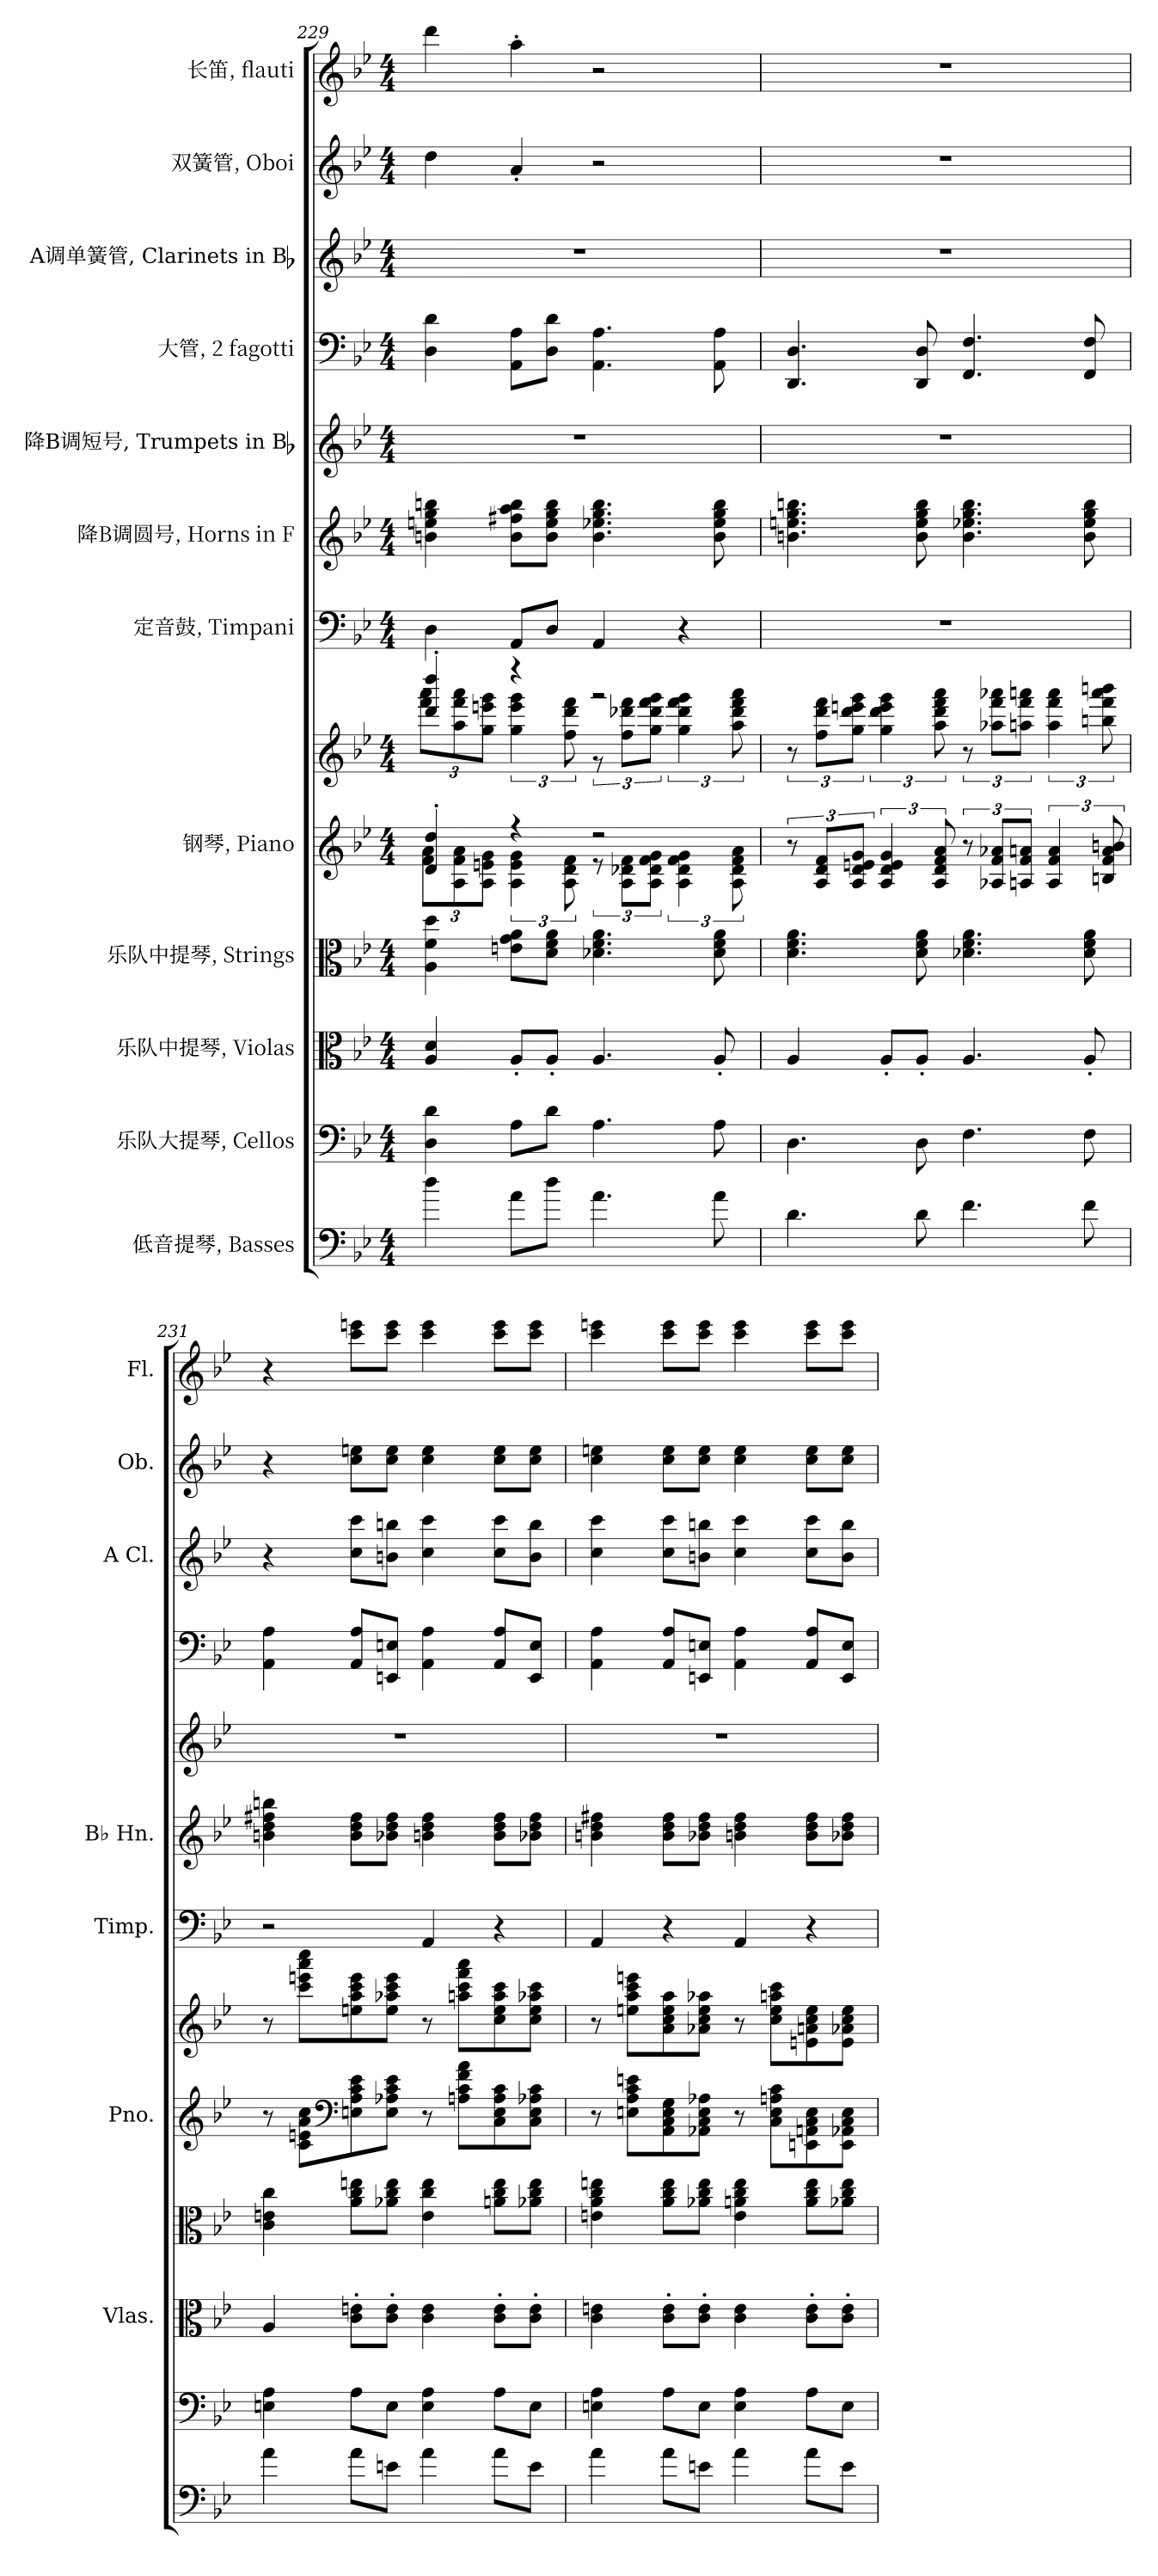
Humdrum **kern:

**kern	**kern	**kern	**kern	**kern	**kern	**kern	**kern	**kern	**kern	**kern	**kern	**kern
*part12	*part11	*part10	*part9	*part8	*part8	*part7	*part6	*part5	*part4	*part3	*part2	*part1
*staff13	*staff12	*staff11	*staff10	*staff9	*staff8	*staff7	*staff6	*staff5	*staff4	*staff3	*staff2	*staff1
*I"低音提琴, Basses	*I"乐队大提琴, Cellos	*I"乐队中提琴, Violas	*I"乐队中提琴, Strings	*I"钢琴, Piano	*	*I"定音鼓, Timpani	*I"降B调圆号, Horns in F	*I"降B调短号, Trumpets in Bb	*I"大管, 2 fagotti	*I"A调单簧管, Clarinets in Bb	*I"双簧管, Oboi	*I"长笛, flauti
*	*	*I'Vlas.	*	*I'Pno.	*	*I'Timp.	*I'B♭ Hn.	*	*	*I'A Cl.	*I'Ob.	*I'Fl.
*clefF4	*clefF4	*clefC3	*clefC3	*clefG2	*clefG2	*clefF4	*clefG2	*clefG2	*clefF4	*clefG2	*clefG2	*clefG2
*ITrd7c12	*	*	*	*	*	*	*ITrd1c2	*ITrd1c2	*	*ITrd2c3	*	*
*k[b-e-]	*k[b-e-]	*k[b-e-]	*k[b-e-]	*k[b-e-]	*k[b-e-]	*k[b-e-]	*k[b-e-a-d-]	*k[b-e-a-d-]	*k[b-e-]	*k[f#]	*k[b-e-]	*k[b-e-]
*M4/4	*M4/4	*M4/4	*M4/4	*M4/4	*M4/4	*M4/4	*M4/4	*M4/4	*M4/4	*M4/4	*M4/4	*M4/4
=229	=229	=229	=229	=229	=229	=229	=229	=229	=229	=229	=229	=229
*	*	*	*	*^	*^	*	*	*	*	*	*	*
*	*	*	*	*	*Xbrackettup	*	*Xbrackettup	*	*	*	*	*	*	*
4d\	4D\ 4d\	4A/ 4d/	4A\ 4f\ 4dd\	4d/' 4dd/'	12f\ 12a\L	4ddd/' 4dddd/'	12fff\ 12aaa\L	4D\	4an\ 4ddn\ 4ff\ 4aan\	1r	4D\ 4d\	1r	4dd\	4ddd\
.	.	.	.	.	12A\ 12f\ 12a\	.	12aa\ 12fff\ 12aaa\	.	.	.	.	.	.	.
.	.	.	.	.	12A\ 12en\ 12g\J	.	12gg\ 12eeen\ 12ggg\J	.	.	.	.	.	.	.
*	*	*	*	*	*brackettup	*	*brackettup	*	*	*	*	*	*	*
8A\L	8A\L	8A'/L	8en\ 8g\ 8a\L	4r	6A\ 6e\ 6g\	4r	6gg\ 6eee\ 6ggg\	8AA/L	8a\ 8een\ 8gg\ 8aa\L	.	8AA\ 8A\L	.	4a'/	4aa'\
8d\J	8d\J	8A'/J	8d\ 8f\ 8a\J	.	.	.	.	8D/J	8a\ 8dd\ 8ff\ 8aa\J	.	8D\ 8d\J	.	.	.
.	.	.	.	.	12A\ 12d\ 12f\	.	12ff\ 12ddd\ 12fff\	.	.	.	.	.	.	.
4.A\	4.A\	4.A/	4.d-X\ 4.f\ 4.a\	2r	12r	2r	12r	4AA/	4.a\ 4.dd-X\ 4.ff\ 4.aa\	.	4.AA\ 4.A\	.	2r	2r
.	.	.	.	.	12A\ 12d-X\ 12f\L	.	12ff\ 12ddd-X\ 12fff\L	.	.	.	.	.	.	.
.	.	.	.	.	12A\ 12d-\ 12f\ 12g\J	.	12gg\ 12ddd-\ 12fff\ 12ggg\J	.	.	.	.	.	.	.
.	.	.	.	.	6A\ 6d-\ 6f\ 6g\	.	6gg\ 6ddd-\ 6fff\ 6ggg\	4r	.	.	.	.	.	.
8A\	8A\	8A'/	8d-\ 8f\ 8a\	.	.	.	.	.	8a\ 8dd-\ 8ff\ 8aa\	.	8AA\ 8A\	.	.	.
.	.	.	.	.	12A\ 12d-\ 12f\ 12a\	.	12aa\ 12ddd-\ 12fff\ 12aaa\	.	.	.	.	.	.	.
*	*	*	*	*v	*v	*	*	*	*	*	*	*	*	*
*	*	*	*	*	*v	*v	*	*	*	*	*	*	*
!!LO:PB:g=z
=230	=230	=230	=230	=230	=230	=230	=230	=230	=230	=230	=230	=230
4.D\	4.D\	4A/	4.d\ 4.f\ 4.a\	12r	12r	1r	4.an\ 4.ddn\ 4.ff\ 4.aan\	1r	4.DD/ 4.D/	1r	1r	1r
.	.	.	.	12A/ 12d/ 12f/L	12ff\ 12ddd\ 12fff\L	.	.	.	.	.	.	.
.	.	.	.	12A/ 12d/ 12en/ 12g/J	12gg\ 12ddd\ 12eeen\ 12ggg\J	.	.	.	.	.	.	.
.	.	8A'/L	.	6A/ 6d/ 6e/ 6g/	6gg\ 6ddd\ 6eee\ 6ggg\	.	.	.	.	.	.	.
8D\	8D\	8A'/J	8d\ 8f\ 8a\	.	.	.	8a\ 8dd\ 8ff\ 8aa\	.	8DD/ 8D/	.	.	.
.	.	.	.	12A/ 12d/ 12f/ 12a/	12aa\ 12ddd\ 12fff\ 12aaa\	.	.	.	.	.	.	.
4.F\	4.F\	4.A/	4.d-X\ 4.f\ 4.a\	12r	12r	.	4.a\ 4.dd-X\ 4.ff\ 4.aa\	.	4.FF/ 4.F/	.	.	.
.	.	.	.	12A-X/ 12f/ 12a-X/L	12aa-X\ 12fff\ 12aaa-X\L	.	.	.	.	.	.	.
.	.	.	.	12An/ 12f/ 12an/J	12aan\ 12fff\ 12aaan\J	.	.	.	.	.	.	.
.	.	.	.	6A/ 6f/ 6a/	6aa\ 6fff\ 6aaa\	.	.	.	.	.	.	.
8F\	8F\	8A'/	8d-\ 8f\ 8a\	.	.	.	8a\ 8dd-\ 8ff\ 8aa\	.	8FF/ 8F/	.	.	.
.	.	.	.	12Bn/ 12f/ 12a/ 12bn/	12bbn\ 12fff\ 12aaa\ 12bbbn\	.	.	.	.	.	.	.
=231	=231	=231	=231	=231	=231	=231	=231	=231	=231	=231	=231	=231
4A\	4En\ 4A\	4A/	4c\ 4en\ 4cc\	8r	8r	2r	4an\ 4cc\ 4een\ 4aan\	1r	4AA\ 4A\	4r	4r	4r
.	.	.	.	8c\ 8en\ 8a\ 8cc\L	8ccc\ 8eeen\ 8aaa\ 8cccc\L	.	.	.	.	.	.	.
*	*	*	*	*clefF4	*	*	*	*	*	*	*	*
8A\L	8A\L	8c\' 8en\'L	8a\ 8cc\ 8een\L	8En\ 8A\ 8c\ 8e\	8een\ 8aa\ 8ccc\ 8eee\	.	8a\ 8cc\ 8ee\L	.	8AA/ 8A/L	8a\ 8aa\L	8cc\ 8een\L	8ccc\ 8eeen\L
8En\J	8E\J	8c\' 8e\'J	8a-X\ 8cc\ 8ee\J	8E\ 8A-X\ 8c\ 8e\J	8ee\ 8aa-X\ 8ccc\ 8eee\J	.	8a-X\ 8cc\ 8ee\J	.	8EEn/ 8En/J	8g#X\ 8gg#X\J	8cc\ 8ee\J	8ccc\ 8eee\J
4A\	4E\ 4A\	4c\ 4e\	4e\ 4cc\ 4ee\	8r	8r	4AA/	4an\ 4cc\ 4ee\	.	4AA\ 4A\	4a\ 4aa\	4cc\ 4ee\	4ccc\ 4eee\
.	.	.	.	8An\ 8c\ 8f\ 8a\L	8aan\ 8ccc\ 8fff\ 8aaa\L	.	.	.	.	.	.	.
*	*	*	*	*	*	*	*	*	*	*	*	*MM146
8A\L	8A\L	8c\' 8e\'L	8an\ 8cc\ 8ee\L	8C\ 8E\ 8A\ 8c\	8cc\ 8ee\ 8aa\ 8ccc\	4r	8a\ 8cc\ 8ee\L	.	8AA/ 8A/L	8a\ 8aa\L	8cc\ 8ee\L	8ccc\ 8eee\L
8E\J	8E\J	8c\' 8e\'J	8a-X\ 8cc\ 8ee\J	8C\ 8E\ 8A-X\ 8c\J	8cc\ 8ee\ 8aa-X\ 8ccc\J	.	8a-X\ 8cc\ 8ee\J	.	8EE/ 8E/J	8g#\ 8gg#\J	8cc\ 8ee\J	8ccc\ 8eee\J
!!LO:PB:g=z
=232	=232	=232	=232	=232	=232	=232	=232	=232	=232	=232	=232	=232
*	*	*	*	*	*	*	*	*	*	*	*	*MM148
4A\	4En\ 4A\	4c\ 4en\	4en\ 4a\ 4cc\ 4een\	8r	8r	4AA/	4an\ 4cc\ 4een\	1r	4AA\ 4A\	4a\ 4aa\	4cc\ 4een\	4ccc\ 4eeen\
.	.	.	.	8En\ 8A\ 8c\ 8en\L	8een\ 8aa\ 8ccc\ 8eeen\L	.	.	.	.	.	.	.
8A\L	8A\L	8c\' 8e\'L	8a\ 8cc\ 8ee\L	8AA\ 8C\ 8E\ 8G\	8a\ 8cc\ 8ee\ 8aa\	4r	8a\ 8cc\ 8ee\L	.	8AA/ 8A/L	8a\ 8aa\L	8cc\ 8ee\L	8ccc\ 8eee\L
8En\J	8E\J	8c\' 8e\'J	8a-X\ 8cc\ 8ee\J	8AA-X\ 8C\ 8E\ 8A-X\J	8a-X\ 8cc\ 8ee\ 8aa-X\J	.	8a-X\ 8cc\ 8ee\J	.	8EEn/ 8En/J	8g#X\ 8gg#X\J	8cc\ 8ee\J	8ccc\ 8eee\J
4A\	4E\ 4A\	4c\ 4e\	4e\ 4an\ 4cc\ 4ee\	8r	8r	4AA/	4an\ 4cc\ 4ee\	.	4AA\ 4A\	4a\ 4aa\	4cc\ 4ee\	4ccc\ 4eee\
.	.	.	.	8C\ 8E\ 8An\ 8c\L	8cc\ 8ee\ 8aan\ 8ccc\L	.	.	.	.	.	.	.
*	*	*	*	*	*	*	*	*	*	*	*	*MM154
8A\L	8A\L	8c\' 8e\'L	8a\ 8cc\ 8ee\L	8EEn\ 8AAn\ 8C\ 8E\	8en\ 8an\ 8cc\ 8ee\	4r	8a\ 8cc\ 8ee\L	.	8AA/ 8A/L	8a\ 8aa\L	8cc\ 8ee\L	8ccc\ 8eee\L
8E\J	8E\J	8c\' 8e\'J	8a-X\ 8cc\ 8ee\J	8EE\ 8AA-X\ 8C\ 8E\J	8e\ 8a-X\ 8cc\ 8ee\J	.	8a-X\ 8cc\ 8ee\J	.	8EE/ 8E/J	8g#\ 8gg#\J	8cc\ 8ee\J	8ccc\ 8eee\J
=	=	=	=	=	=	=	=	=	=	=	=	=
*-	*-	*-	*-	*-	*-	*-	*-	*-	*-	*-	*-	*-
